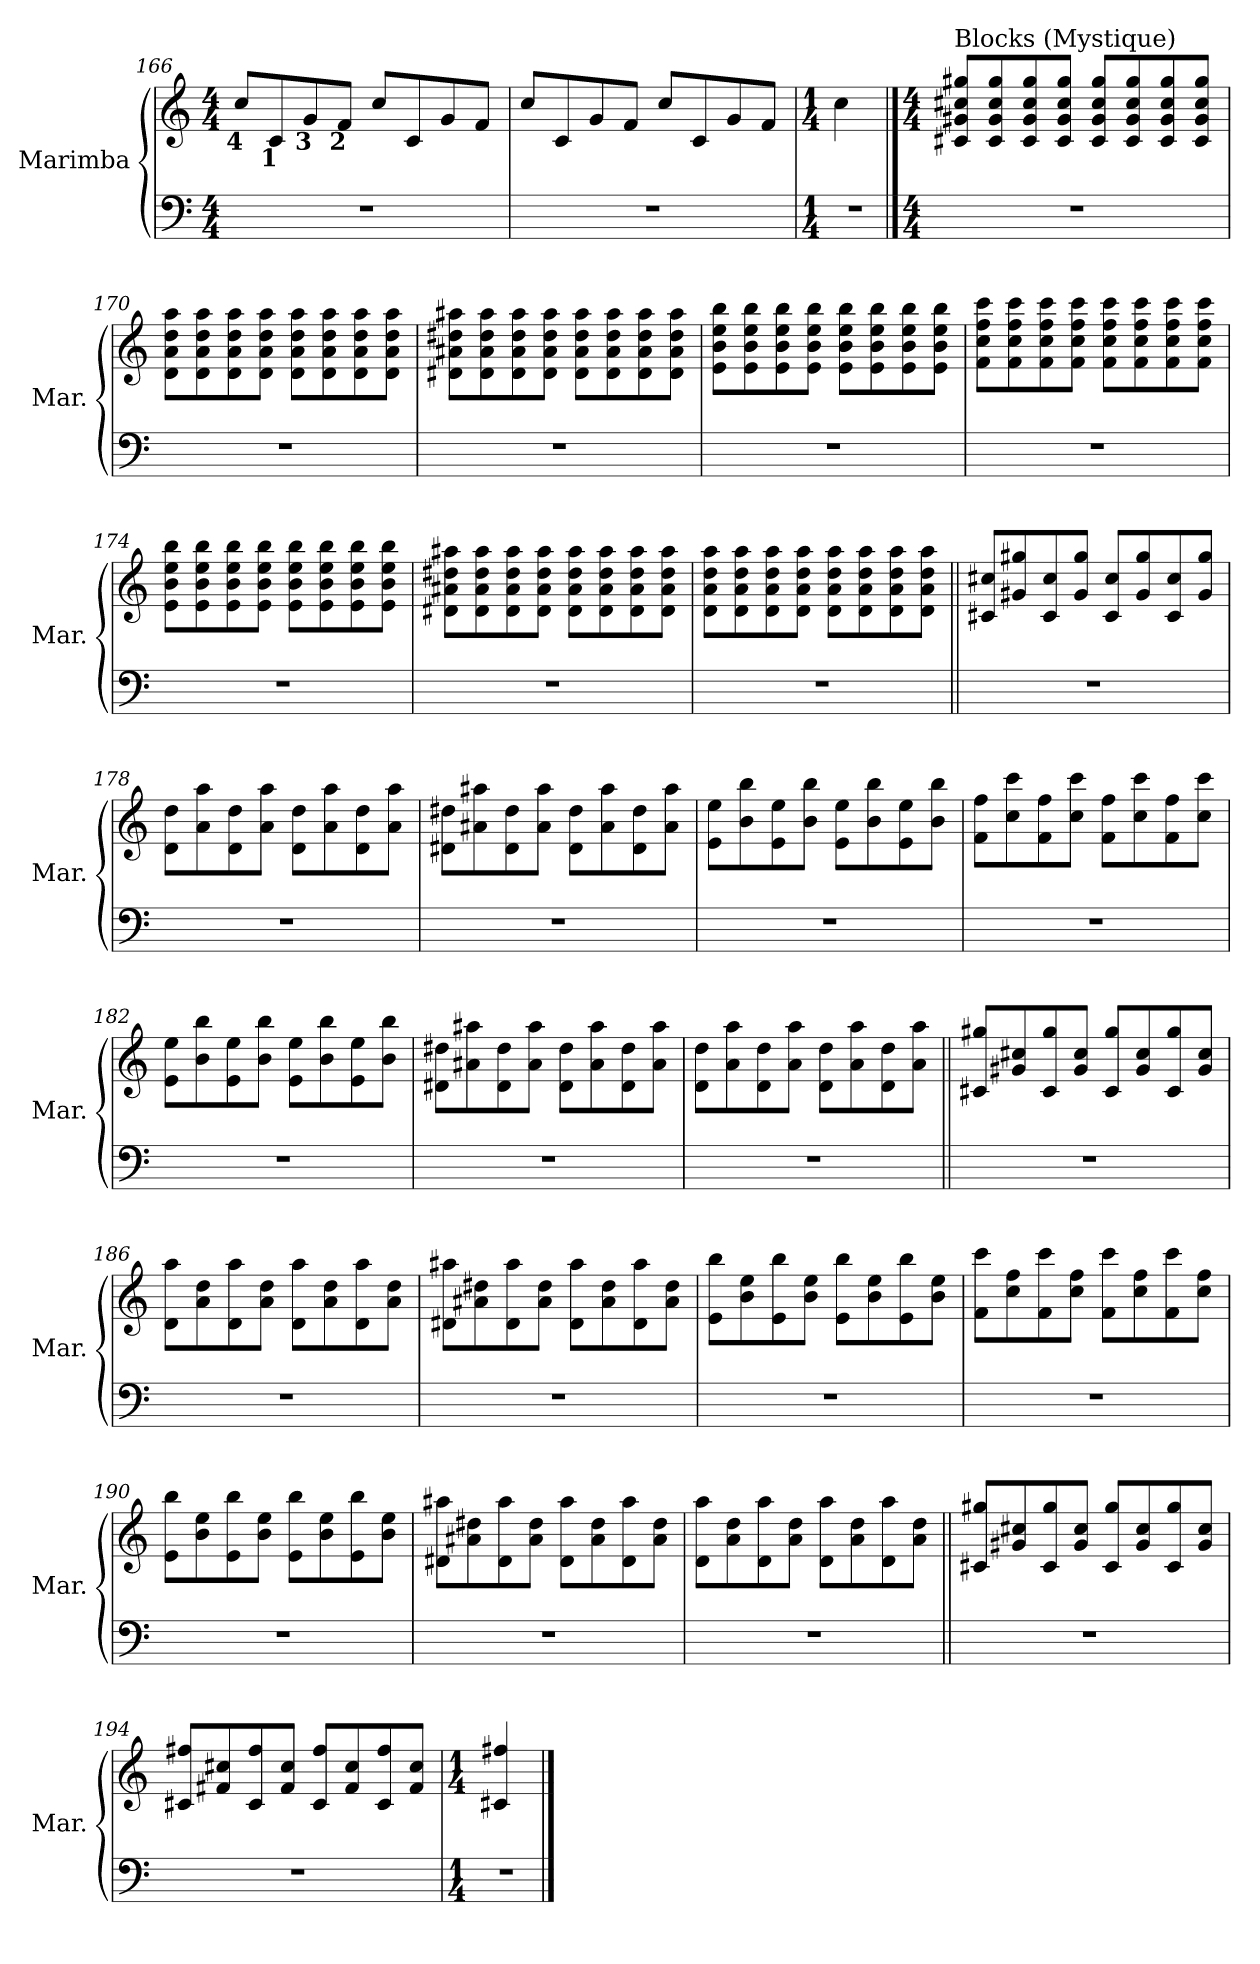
**kern	**kern
*part1	*part1
*staff2	*staff1
*I"Marimba	*
*I'Mar.	*
*clefF4	*clefG2
*k[]	*k[]
*M4/4	*M4/4
=166	=166
!	!LO:TX:b:B:cj:t=4
1r	8cci/L
!	!LO:TX:b:B:cj:t=1
.	8ci/
!	!LO:TX:b:B:cj:t=3
.	8gi/
!	!LO:TX:b:B:cj:t=2
.	8fi/J
.	8cci/L
.	8ci/
.	8gi/
.	8fi/J
=167	=167
1r	8cci/L
.	8ci/
.	8gi/
.	8fi/J
.	8cci/L
.	8ci/
.	8gi/
.	8fi/J
=168	=168
*M1/4	*M1/4
!LO:N:vis=1	!
4r	4cci\
!!LO:LB:g=z
==169	==169
*M4/4	*M4/4
!	!LO:TX:a:t=Blocks (Mystique)
1r	8c#Xi/ 8g#Xi 8cc#Xi 8gg#XiL
.	8c#i/ 8g#i 8cc#i 8gg#i
.	8c#i/ 8g#i 8cc#i 8gg#i
.	8c#i/ 8g#i 8cc#i 8gg#iJ
.	8c#i/ 8g#i 8cc#i 8gg#iL
.	8c#i/ 8g#i 8cc#i 8gg#i
.	8c#i/ 8g#i 8cc#i 8gg#i
.	8c#i/ 8g#i 8cc#i 8gg#iJ
=170	=170
1r	8di\ 8ai 8ddi 8aaiL
.	8di\ 8ai 8ddi 8aai
.	8di\ 8ai 8ddi 8aai
.	8di\ 8ai 8ddi 8aaiJ
.	8di\ 8ai 8ddi 8aaiL
.	8di\ 8ai 8ddi 8aai
.	8di\ 8ai 8ddi 8aai
.	8di\ 8ai 8ddi 8aaiJ
=171	=171
1r	8d#Xi\ 8a#Xi 8dd#Xi 8aa#XiL
.	8d#i\ 8a#i 8dd#i 8aa#i
.	8d#i\ 8a#i 8dd#i 8aa#i
.	8d#i\ 8a#i 8dd#i 8aa#iJ
.	8d#i\ 8a#i 8dd#i 8aa#iL
.	8d#i\ 8a#i 8dd#i 8aa#i
.	8d#i\ 8a#i 8dd#i 8aa#i
.	8d#i\ 8a#i 8dd#i 8aa#iJ
=172	=172
1r	8ei\ 8bi 8eei 8bbiL
.	8ei\ 8bi 8eei 8bbi
.	8ei\ 8bi 8eei 8bbi
.	8ei\ 8bi 8eei 8bbiJ
.	8ei\ 8bi 8eei 8bbiL
.	8ei\ 8bi 8eei 8bbi
.	8ei\ 8bi 8eei 8bbi
.	8ei\ 8bi 8eei 8bbiJ
=173	=173
1r	8fi\ 8cci 8ffi 8ccciL
.	8fi\ 8cci 8ffi 8ccci
.	8fi\ 8cci 8ffi 8ccci
.	8fi\ 8cci 8ffi 8ccciJ
.	8fi\ 8cci 8ffi 8ccciL
.	8fi\ 8cci 8ffi 8ccci
.	8fi\ 8cci 8ffi 8ccci
.	8fi\ 8cci 8ffi 8ccciJ
=174	=174
1r	8ei\ 8bi 8eei 8bbiL
.	8ei\ 8bi 8eei 8bbi
.	8ei\ 8bi 8eei 8bbi
.	8ei\ 8bi 8eei 8bbiJ
.	8ei\ 8bi 8eei 8bbiL
.	8ei\ 8bi 8eei 8bbi
.	8ei\ 8bi 8eei 8bbi
.	8ei\ 8bi 8eei 8bbiJ
=175	=175
1r	8d#Xi\ 8a#Xi 8dd#Xi 8aa#XiL
.	8d#i\ 8a#i 8dd#i 8aa#i
.	8d#i\ 8a#i 8dd#i 8aa#i
.	8d#i\ 8a#i 8dd#i 8aa#iJ
.	8d#i\ 8a#i 8dd#i 8aa#iL
.	8d#i\ 8a#i 8dd#i 8aa#i
.	8d#i\ 8a#i 8dd#i 8aa#i
.	8d#i\ 8a#i 8dd#i 8aa#iJ
=176	=176
1r	8di\ 8ai 8ddi 8aaiL
.	8di\ 8ai 8ddi 8aai
.	8di\ 8ai 8ddi 8aai
.	8di\ 8ai 8ddi 8aaiJ
.	8di\ 8ai 8ddi 8aaiL
.	8di\ 8ai 8ddi 8aai
.	8di\ 8ai 8ddi 8aai
.	8di\ 8ai 8ddi 8aaiJ
!!LO:LB:g=z
=177||	=177||
1r	8c#Xi/ 8cc#XiL
.	8g#Xi/ 8gg#Xi
.	8c#i/ 8cc#i
.	8g#i/ 8gg#iJ
.	8c#i/ 8cc#iL
.	8g#i/ 8gg#i
.	8c#i/ 8cc#i
.	8g#i/ 8gg#iJ
=178	=178
1r	8di\ 8ddiL
.	8ai\ 8aai
.	8di\ 8ddi
.	8ai\ 8aaiJ
.	8di\ 8ddiL
.	8ai\ 8aai
.	8di\ 8ddi
.	8ai\ 8aaiJ
=179	=179
1r	8d#Xi\ 8dd#XiL
.	8a#Xi\ 8aa#Xi
.	8d#i\ 8dd#i
.	8a#i\ 8aa#iJ
.	8d#i\ 8dd#iL
.	8a#i\ 8aa#i
.	8d#i\ 8dd#i
.	8a#i\ 8aa#iJ
=180	=180
1r	8ei\ 8eeiL
.	8bi\ 8bbi
.	8ei\ 8eei
.	8bi\ 8bbiJ
.	8ei\ 8eeiL
.	8bi\ 8bbi
.	8ei\ 8eei
.	8bi\ 8bbiJ
=181	=181
1r	8fi\ 8ffiL
.	8cci\ 8ccci
.	8fi\ 8ffi
.	8cci\ 8ccciJ
.	8fi\ 8ffiL
.	8cci\ 8ccci
.	8fi\ 8ffi
.	8cci\ 8ccciJ
=182	=182
1r	8ei\ 8eeiL
.	8bi\ 8bbi
.	8ei\ 8eei
.	8bi\ 8bbiJ
.	8ei\ 8eeiL
.	8bi\ 8bbi
.	8ei\ 8eei
.	8bi\ 8bbiJ
=183	=183
1r	8d#Xi\ 8dd#XiL
.	8a#Xi\ 8aa#Xi
.	8d#i\ 8dd#i
.	8a#i\ 8aa#iJ
.	8d#i\ 8dd#iL
.	8a#i\ 8aa#i
.	8d#i\ 8dd#i
.	8a#i\ 8aa#iJ
=184	=184
1r	8di\ 8ddiL
.	8ai\ 8aai
.	8di\ 8ddi
.	8ai\ 8aaiJ
.	8di\ 8ddiL
.	8ai\ 8aai
.	8di\ 8ddi
.	8ai\ 8aaiJ
!!LO:LB:g=z
=185||	=185||
1r	8c#Xi/ 8gg#XiL
.	8g#Xi/ 8cc#Xi
.	8c#i/ 8gg#i
.	8g#i/ 8cc#iJ
.	8c#i/ 8gg#iL
.	8g#i/ 8cc#i
.	8c#i/ 8gg#i
.	8g#i/ 8cc#iJ
=186	=186
1r	8di\ 8aaiL
.	8ai\ 8ddi
.	8di\ 8aai
.	8ai\ 8ddiJ
.	8di\ 8aaiL
.	8ai\ 8ddi
.	8di\ 8aai
.	8ai\ 8ddiJ
=187	=187
1r	8d#Xi\ 8aa#XiL
.	8a#Xi\ 8dd#Xi
.	8d#i\ 8aa#i
.	8a#i\ 8dd#iJ
.	8d#i\ 8aa#iL
.	8a#i\ 8dd#i
.	8d#i\ 8aa#i
.	8a#i\ 8dd#iJ
=188	=188
1r	8ei\ 8bbiL
.	8bi\ 8eei
.	8ei\ 8bbi
.	8bi\ 8eeiJ
.	8ei\ 8bbiL
.	8bi\ 8eei
.	8ei\ 8bbi
.	8bi\ 8eeiJ
=189	=189
1r	8fi\ 8ccciL
.	8cci\ 8ffi
.	8fi\ 8ccci
.	8cci\ 8ffiJ
.	8fi\ 8ccciL
.	8cci\ 8ffi
.	8fi\ 8ccci
.	8cci\ 8ffiJ
!!LO:LB:g=z
=190	=190
1r	8ei\ 8bbiL
.	8bi\ 8eei
.	8ei\ 8bbi
.	8bi\ 8eeiJ
.	8ei\ 8bbiL
.	8bi\ 8eei
.	8ei\ 8bbi
.	8bi\ 8eeiJ
=191	=191
1r	8d#Xi\ 8aa#XiL
.	8a#Xi\ 8dd#Xi
.	8d#i\ 8aa#i
.	8a#i\ 8dd#iJ
.	8d#i\ 8aa#iL
.	8a#i\ 8dd#i
.	8d#i\ 8aa#i
.	8a#i\ 8dd#iJ
=192	=192
1r	8di\ 8aaiL
.	8ai\ 8ddi
.	8di\ 8aai
.	8ai\ 8ddiJ
.	8di\ 8aaiL
.	8ai\ 8ddi
.	8di\ 8aai
.	8ai\ 8ddiJ
=193||	=193||
1r	8c#Xi/ 8gg#XiL
.	8g#Xi/ 8cc#Xi
.	8c#i/ 8gg#i
.	8g#i/ 8cc#iJ
.	8c#i/ 8gg#iL
.	8g#i/ 8cc#i
.	8c#i/ 8gg#i
.	8g#i/ 8cc#iJ
=194	=194
1r	8c#Xi/ 8ff#XiL
.	8f#Xi/ 8cc#Xi
.	8c#i/ 8ff#i
.	8f#i/ 8cc#iJ
.	8c#i/ 8ff#iL
.	8f#i/ 8cc#i
.	8c#i/ 8ff#i
.	8f#i/ 8cc#iJ
=195	=195
*M1/4	*M1/4
!LO:N:vis=1	!
4r	4c#Xi/ 4ff#Xi
==	==
*-	*-
